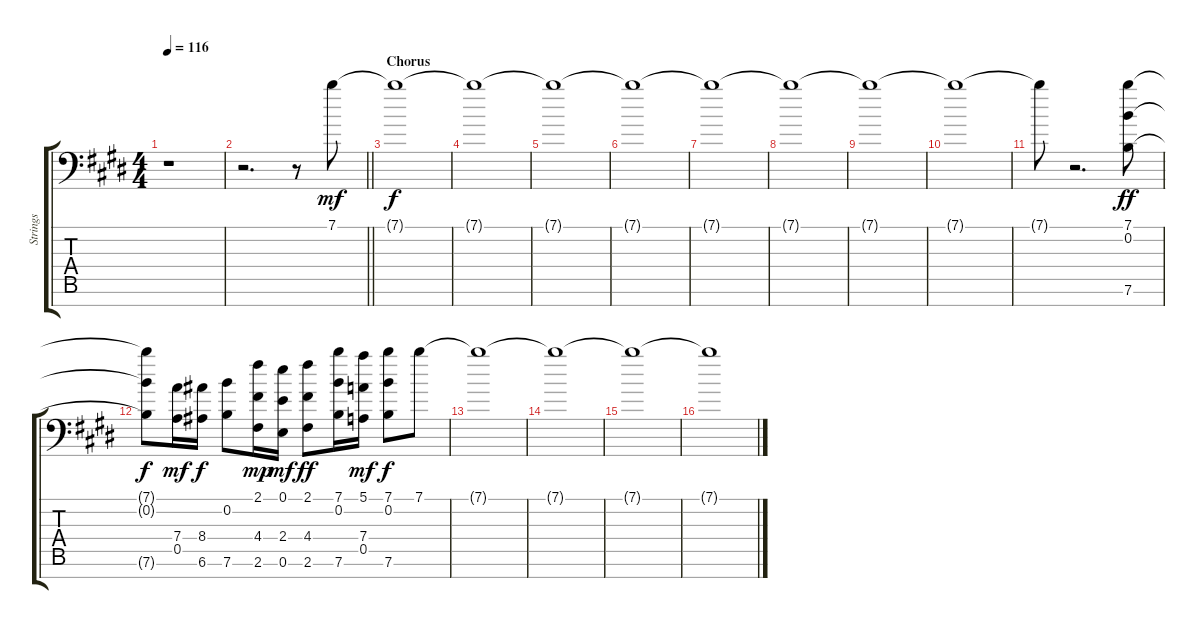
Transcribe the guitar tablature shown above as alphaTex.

\track ("Strings" "Strings") {instrument distortionguitar}
\staff {score tabs}
\tuning (E4 B3 G3 D3 A2 E2 C-1) {hide}
\ts (4 4)
\tempo 116
\clef f4
\ks e
r.1{dy f} |
\barLineRight lightlight
r.2{d} r.8 7.1.8{dy mf} |
\section ("" "Chorus")
7.1{t}.1{dy f} |
7.1{t}.1 |
7.1{t}.1 |
7.1{t}.1 |
7.1{t}.1 |
7.1{t}.1 |
7.1{t}.1 |
7.1{t}.1 |
7.1{t}.8 r.2{d} (7.1 0.2 7.6).8{dy ff} |
(7.1{t} 0.2{t} 7.6{t}).8{dy f} (7.4 0.5).16{dy mf} (8.4 6.6).16{dy f} (0.2 7.6).8 (2.1 4.4 2.6).16{dy mp} (0.1 2.4 0.6).16{dy mf} (2.1 4.4 2.6).8{dy ff} (7.1 0.2 7.6).16 (5.1 7.4 0.5).16{dy mf} (7.1 0.2 7.6).8{dy f} 7.1.8 |
7.1{t}.1 |
7.1{t}.1 |
7.1{t}.1 |
7.1{t}.1
